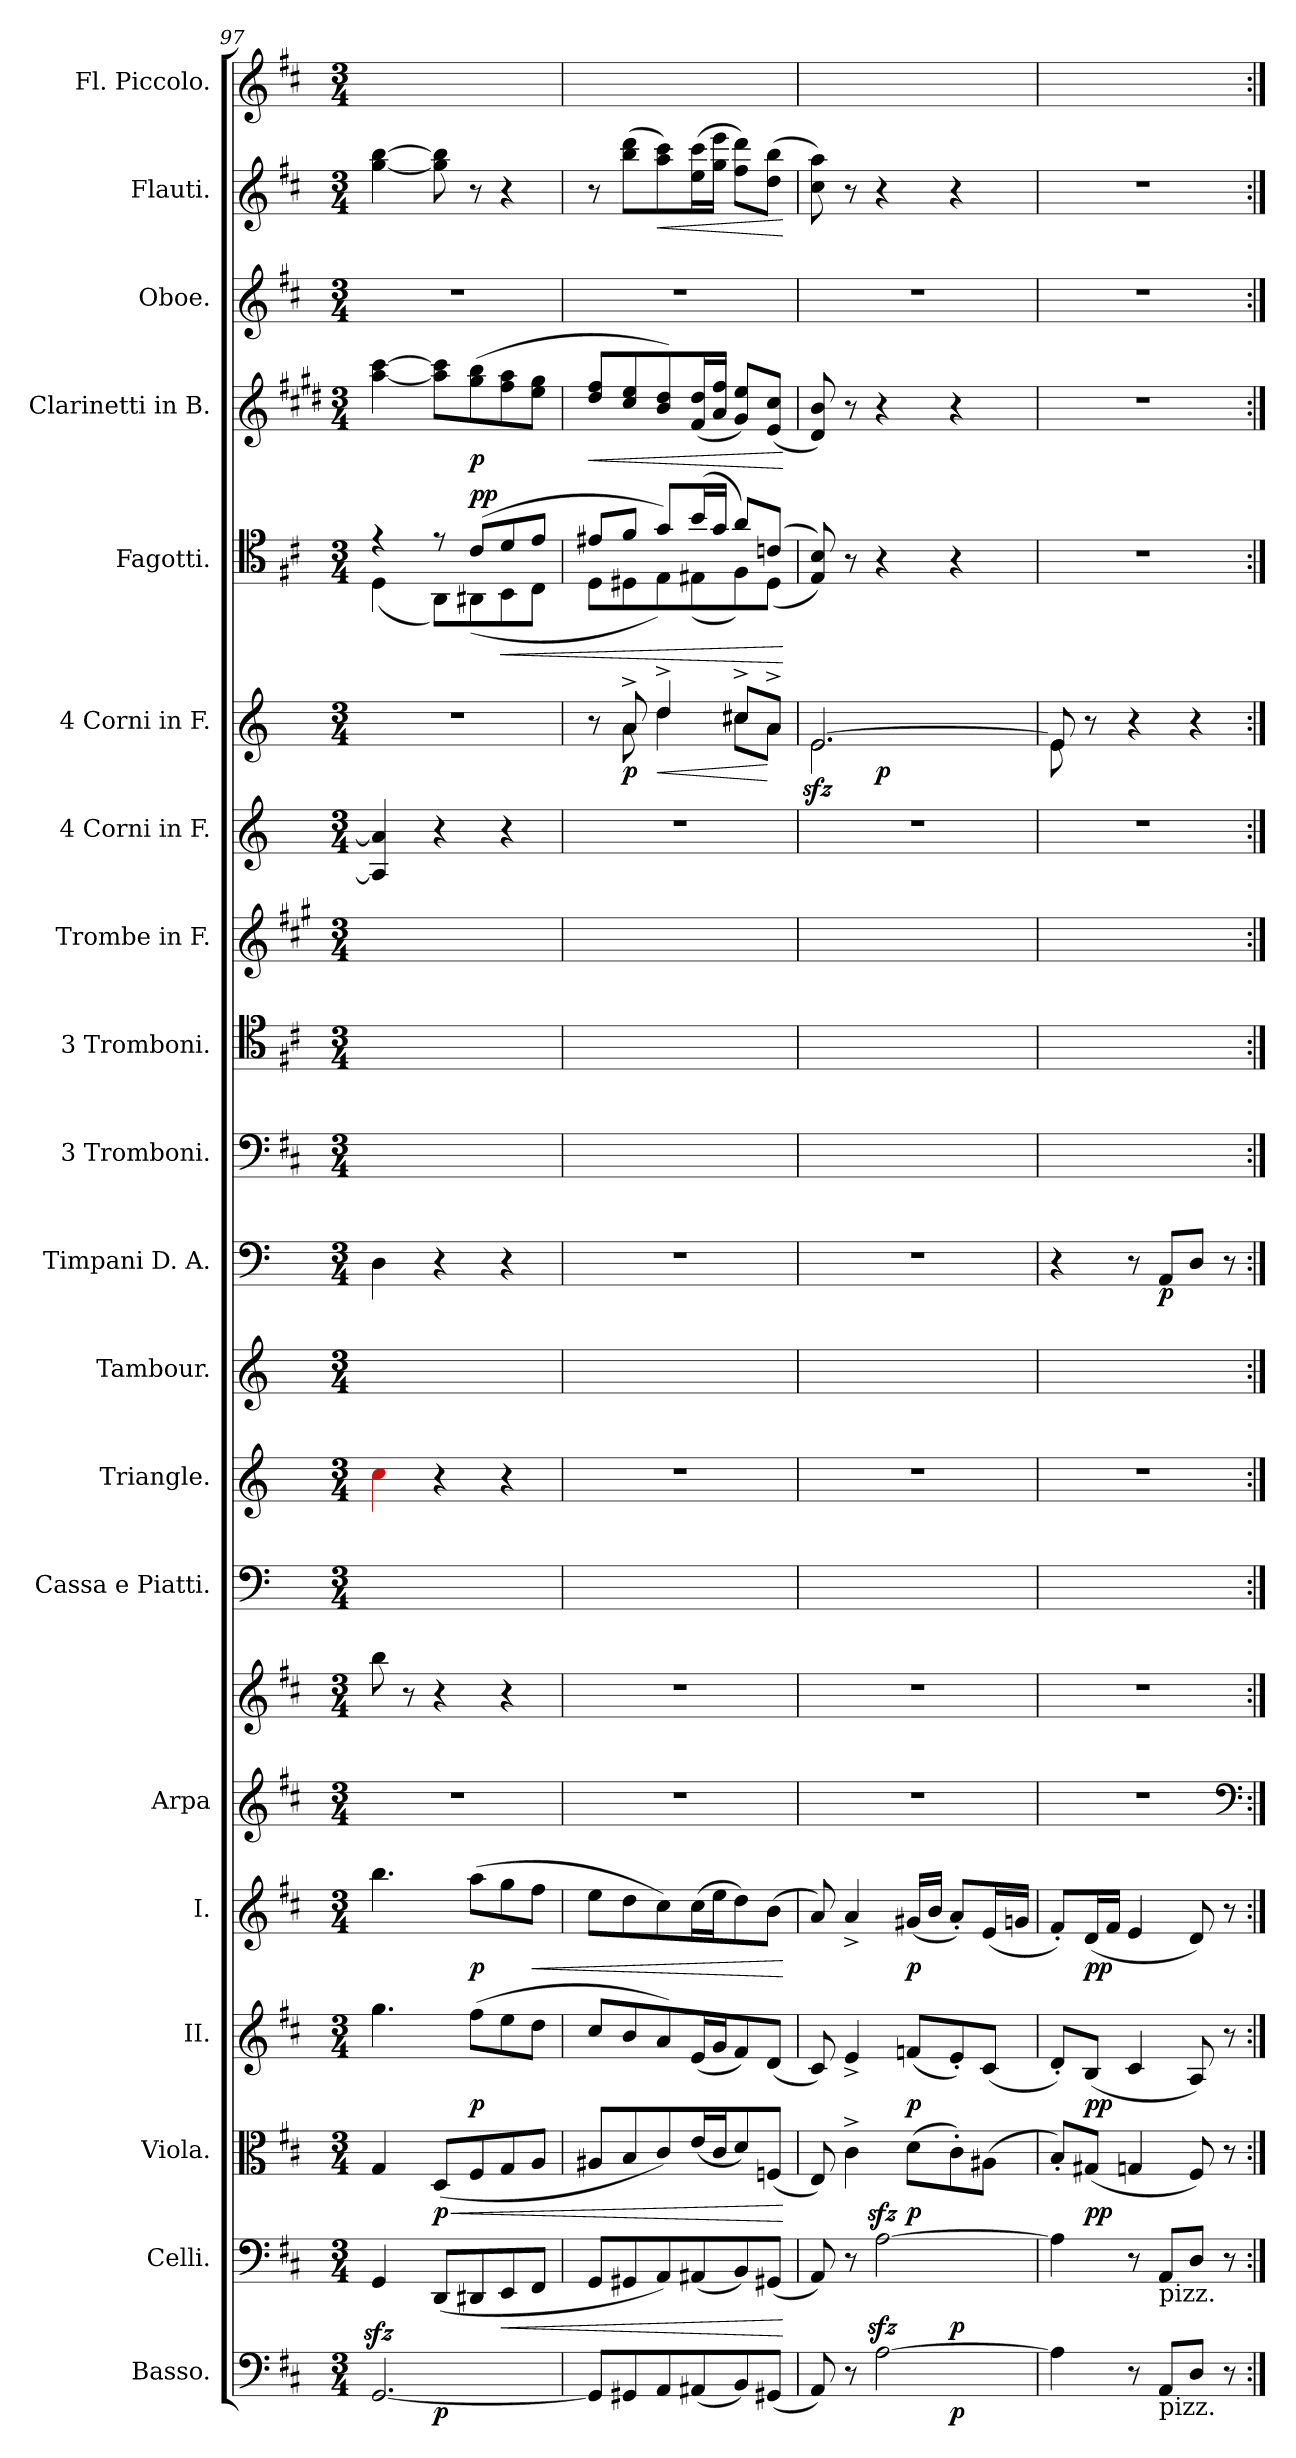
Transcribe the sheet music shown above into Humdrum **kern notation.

**kern	**dynam	**kern	**dynam	**kern	**dynam	**kern	**dynam	**kern	**dynam	**kern	**kern	**kern	**kern	**kern	**kern	**dynam	**kern	**kern	**kern	**kern	**kern	**dynam	**kern	**dynam	**kern	**dynam	**kern	**kern	**dynam	**kern
*part20	*part20	*part19	*part19	*part18	*part18	*part17	*part17	*part16	*part16	*part15	*part15	*part14	*part13	*part12	*part11	*part11	*part10	*part9	*part8	*part7	*part6	*part6	*part5	*part5	*part4	*part4	*part3	*part2	*part2	*part1
*staff21	*staff21	*staff20	*staff20	*staff19	*staff19	*staff18	*staff18	*staff17	*staff17	*staff16	*staff15	*staff14	*staff13	*staff12	*staff11	*staff11	*staff10	*staff9	*staff8	*staff7	*staff6	*staff6	*staff5	*staff5	*staff4	*staff4	*staff3	*staff2	*staff2	*staff1
*I"Basso.	*	*I"Celli.	*	*I"Viola.	*	*I"II.	*	*I"I.	*	*I"Arpa	*	*I"Cassa e Piatti.	*I"Triangle.	*I"Tambour.	*I"Timpani D. A.	*	*I"3 Tromboni.	*I"3 Tromboni.	*I"Trombe in F.	*I"4 Corni in F.	*I"4 Corni in F.	*	*I"Fagotti.	*	*I"Clarinetti in B.	*	*I"Oboe.	*I"Flauti.	*	*I"Fl. Piccolo.
*I'b	*	*	*	*I'vla	*	*	*	*	*	*I'arp	*	*I'piatti	*	*I'tamb	*I'timp	*	*I'trb	*I'trb	*I'tr in F	*I'cor in F	*I'cor in F	*	*I'fag	*	*	*	*I'ob	*I'fl	*	*I'picc
*clefF4	*	*clefF4	*	*clefC3	*	*clefG2	*	*clefG2	*	*clefG2	*	*clefF4	*	*clefG2	*clefF4	*	*clefF4	*clefC4	*clefG2	*clefG2	*clefG2	*	*clefC4	*	*clefG2	*	*clefG2	*clefG2	*	*clefG2
*ITrd8c12	*	*	*	*	*	*	*	*	*	*	*	*	*	*	*	*	*	*	*ITrd-3c-5	*ITrd4c7	*ITrd4c7	*	*	*	*ITrd1c2	*	*	*	*	*
*k[f#c#]	*	*k[f#c#]	*	*k[f#c#]	*	*k[f#c#]	*	*k[f#c#]	*	*k[f#c#]	*k[f#c#]	*k[]	*	*k[]	*k[]	*	*k[f#c#]	*k[f#c#]	*k[f#c#]	*k[b-]	*k[b-]	*	*k[f#c#]	*	*k[f#c#]	*	*k[f#c#]	*k[f#c#]	*	*k[f#c#]
*M3/4	*	*M3/4	*	*M3/4	*	*M3/4	*	*M3/4	*	*M3/4	*M3/4	*M3/4	*M3/4	*M3/4	*M3/4	*	*M3/4	*M3/4	*M3/4	*M3/4	*M3/4	*	*M3/4	*	*M3/4	*	*M3/4	*M3/4	*	*M3/4
=97	=97	=97	=97	=97	=97	=97	=97	=97	=97	=97	=97	=97	=97	=97	=97	=97	=97	=97	=97	=97	=97	=97	=97	=97	=97	=97	=97	=97	=97	=97
*^	*	*	*	*	*	*	*	*	*	*	*	*	*	*	*	*	*	*	*	*	*	*	*^	*	*	*	*	*	*	*
[2.GGGzz</	4ryy	.	4GG/	.	4G/	.	4.gg\	.	4.bb\	.	2.r	8bb\	2.ryy	4Rcc\	2.ryy	4D\	.	2.ryy	2.ryy	2.ryy	4D]/ 4d]/	2.r	.	4r	(4D\	.	[4gg\ [4bb\	.	2.r	[4gg\ [4bb\	.	2.ryy
.	.	.	.	.	.	.	.	.	.	.	.	8r	.	.	.	.	.	.	.	.	.	.	.	.	.	.	.	.	.	.	.	.
!	!	!LO:DY:b	!	!	!	!LO:HP:b	!	!	!	!	!	!	!	!	!	!	!	!	!	!	!	!	!	!	!	!	!	!	!	!	!	!
!	!	!	!	!	!	!LO:DY:n=1:b	!	!	!	!	!	!	!	!	!	!	!	!	!	!	!	!	!	!	!	!	!	!	!	!	!	!
.	2ryy	p	(8DD/L	.	(8D/L	< p	.	.	.	.	.	4r	.	4r	.	4r	.	.	.	.	4r	.	.	8r	8AA\L)	.	8gg]\ 8bb]\L	.	.	8gg]\ 8bb]\	.	.
!	!	!	!	!	!	!	!	!LO:DY:b	!	!LO:DY:b	!	!	!	!	!	!	!	!	!	!	!	!	!	!	!	!LO:HP:b	!	!	!	!	!	!
!	!	!	!	!	!	!	!	!	!	!	!	!	!	!	!	!	!	!	!	!	!	!	!	!	!	!LO:DY:n=1:a	!	!	!	!	!	!
!	!	!	!	!	!	!	!	!	!	!	!	!	!	!	!	!	!	!	!	!	!	!	!	!	!	!LO:DY:n=2:b	!	!LO:DY:b	!	!	!	!
.	.	.	8DD#X/	.	8F#/	.	(8ff#\L	p	(8aa\L	p	.	.	.	.	.	.	.	.	.	.	.	.	.	(8c#/L	(8AA#X\	< p p	(8ff#\ 8aa\	p	.	8r	.	.
!	!	!	!	!LO:HP:b	!	!	!	!	!	!	!	!	!	!	!	!	!	!	!	!	!	!	!	!	!	!	!	!	!	!	!	!
.	.	.	8EE/	<	8G/	.	8ee\	.	8gg\	.	.	4r	.	4r	.	4r	.	.	.	.	4r	.	.	8d/	8BB\	.	8ee\ 8gg\	.	.	4r	.	.
!	!	!	!	!	!	!	!	!	!	!LO:HP:b	!	!	!	!	!	!	!	!	!	!	!	!	!	!	!	!	!	!	!	!	!	!
.	.	.	8FF#/J	.	8A/J	.	8dd\J	.	8ff#\J	<	.	.	.	.	.	.	.	.	.	.	.	.	.	8e/J	8C#\J	.	8dd\ 8ff#\J	.	.	.	.	.
=98	=98	=98	=98	=98	=98	=98	=98	=98	=98	=98	=98	=98	=98	=98	=98	=98	=98	=98	=98	=98	=98	=98	=98	=98	=98	=98	=98	=98	=98	=98	=98	=98
*	*	*	*	*	*	*	*	*	*	*	*	*	*	*	*	*	*	*	*	*	*	*^	*	*	*	*	*	*	*	*	*	*
!LO:TX:b:i:t=Da Capo le prime due parti e poi la Coda.	!	!	!	!	!	!	!	!	!	!	!	!	!	!	!	!	!	!	!	!	!	!	!	!	!	!	!	!	!	!	!	!	!
!	!	!	!	!	!	!	!	!	!	!	!	!	!	!	!	!	!	!	!	!	!	!	!	!	!	!	!	!	!LO:HP:b	!	!	!	!
*v	*v	*	*	*	*	*	*	*	*	*	*	*	*	*	*	*	*	*	*	*	*	*	*	*	*	*	*	*	*	*	*	*	*
8GGG/L]	.	8GG/L	.	8A#X/L	.	8cc#/L	.	8ee\L	.	2.r	2.r	2.ryy	2.r	2.ryy	2.r	.	2.ryy	2.ryy	2.ryy	2.r	8r	8ryy	.	8e#X/L	8D\L	.	8cc#/ 8ee/L	<	2.r	8r	.	2.ryy
!	!	!	!	!	!	!	!	!	!	!	!	!	!	!	!	!	!	!	!	!	!	!	!LO:DY:b	!	!	!	!	!	!	!	!	!
8GGG#X/	.	8GG#X/	.	8B/	.	8b/	.	8dd\	.	.	.	.	.	.	.	.	.	.	.	.	8d^/	8d\	p	8f#/J	8D#X\	.	8b/ 8dd/	.	.	(8bb\ 8ddd\L	.	.
!	!	!	!	!	!	!	!	!	!	!	!	!	!	!	!	!	!	!	!	!	!	!	!LO:HP:b	!	!	!	!	!	!	!	!LO:HP:b	!
8AAA/	.	8AA/)	.	8c#/)	.	8a/)	.	8cc#\)	.	.	.	.	.	.	.	.	.	.	.	.	4g^/	4g\	<	8g/L)	8E\)	.	8a/ 8cc#/)	.	.	8aa\ 8ccc#\)	<	.
(8AAA#X/	.	(8AA#X/	.	(16e/L	.	(16e/L	.	(16cc#\L	.	.	.	.	.	.	.	.	.	.	.	.	.	.	.	(16b/L	(8E#X\	.	(16e/ 16cc#/L	.	.	(16ee\ 16ccc#\L	.	.
.	.	.	.	16c#/J	.	16g/J	.	16ee\J	.	.	.	.	.	.	.	.	.	.	.	.	.	.	.	16g/JJ	.	.	16g/ 16ee/JJ	.	.	16gg\ 16eee\JJ	.	.
8BBB/)	.	8BB/)	.	8d/)	.	8f#/)	.	8dd\)	.	.	.	.	.	.	.	.	.	.	.	.	8f#X^/L	8f#X\L	.	8a/L)	8F#\)	.	8f#/ 8dd/L)	.	.	8ff#\ 8ddd\L)	.	.
(8GGG#X/J	.	(8GG#X/J	.	(8Fn/J	.	(8d/J	.	(8b\J	.	.	.	.	.	.	.	.	.	.	.	.	8d^/J	8d\J	[	(8cn/J	(8D#\J	.	(8d/ 8b/J	.	.	(8dd\ 8bb\J	.	.
*	*	*	*	*	*	*	*	*	*	*	*	*	*	*	*	*	*	*	*	*	*v	*v	*	*	*	*	*	*	*	*	*	*
*	*	*	*	*	*	*	*	*	*	*	*	*	*	*	*	*	*	*	*	*	*	*	*v	*v	*	*	*	*	*	*	*
.	.	.	[	.	[	.	.	.	[	.	.	.	.	.	.	.	.	.	.	.	.	.	.	[	.	[	.	.	[	.
=99	=99	=99	=99	=99	=99	=99	=99	=99	=99	=99	=99	=99	=99	=99	=99	=99	=99	=99	=99	=99	=99	=99	=99	=99	=99	=99	=99	=99	=99	=99
*^	*	*^	*	*	*	*	*	*	*	*	*	*	*	*	*	*	*	*	*	*	*^	*	*	*	*	*	*	*	*	*
*	*	*	*	*	*	*	*	*	*	*	*	*	*	*	*	*	*	*	*	*	*	*	*	*^	*	*	*	*	*	*	*	*	*
8AAA/)	2ryy	.	8AA/)	2ryy	.	8E/)	.	8c#/)	.	8a/)	.	2.r	2.r	2.ryy	2.r	2.ryy	2.r	.	2.ryy	2.ryy	2.ryy	2.r	[2.A/	2.Azz<\	4ryy	.	8E/ 8B/))	.	8c#/ 8a/)	.	2.r	8cc#\ 8aa\)	.	2.ryy
8r	.	.	8r	.	.	4c#^\	.	4e^/	.	4a^>/	.	.	.	.	.	.	.	.	.	.	.	.	.	.	.	.	8r	.	8r	.	.	8r	.	.
!	!	!	!	!	!	!	!	!	!	!	!	!	!	!	!	!	!	!	!	!	!	!	!	!	!	!LO:DY:b	!	!	!	!	!	!	!	!
[2AAzz<\	.	.	[2Azz<\	.	.	.	.	.	.	.	.	.	.	.	.	.	.	.	.	.	.	.	.	.	2ryy	p	4r	.	4r	.	.	4r	.	.
!	!	!	!	!	!	!	!LO:DY:b	!	!LO:DY:b	!	!LO:DY:b	!	!	!	!	!	!	!	!	!	!	!	!	!	!	!	!	!	!	!	!	!	!	!
.	.	.	.	.	.	(8d\L	p	(8fn/L	p	(16g#X/LL	p	.	.	.	.	.	.	.	.	.	.	.	.	.	.	.	.	.	.	.	.	.	.	.
.	.	.	.	.	.	.	.	.	.	16b/JJ	.	.	.	.	.	.	.	.	.	.	.	.	.	.	.	.	.	.	.	.	.	.	.	.
!	!	!LO:DY:b	!	!	!LO:DY:b	!	!	!	!	!	!	!	!	!	!	!	!	!	!	!	!	!	!	!	!	!	!	!	!	!	!	!	!	!
.	4ryy	p	.	4ryy	p	8c#'\)	.	8e'/)	.	8a'/L)	.	.	.	.	.	.	.	.	.	.	.	.	.	.	.	.	4r	.	4r	.	.	4r	.	.
.	.	.	.	.	.	(8A#X\J	.	(8c#/J	.	(16e/L	.	.	.	.	.	.	.	.	.	.	.	.	.	.	.	.	.	.	.	.	.	.	.	.
.	.	.	.	.	.	.	.	.	.	16gn/JJ	.	.	.	.	.	.	.	.	.	.	.	.	.	.	.	.	.	.	.	.	.	.	.	.
*v	*v	*	*	*	*	*	*	*	*	*	*	*	*	*	*	*	*	*	*	*	*	*	*	*v	*v	*	*	*	*	*	*	*	*	*
*	*	*v	*v	*	*	*	*	*	*	*	*	*	*	*	*	*	*	*	*	*	*	*	*	*	*	*	*	*	*	*	*	*
=100	=100	=100	=100	=100	=100	=100	=100	=100	=100	=100	=100	=100	=100	=100	=100	=100	=100	=100	=100	=100	=100	=100	=100	=100	=100	=100	=100	=100	=100	=100	=100
4AA\]	.	4A\]	.	8B'/L)	.	8d'/L)	.	8f#'/L)	.	2.r	2.r	2.ryy	2.r	2.ryy	4r	.	2.ryy	2.ryy	2.ryy	2.r	8A/]	8A\	.	2.r	.	2.r	.	2.r	2.r	.	2.ryy
!	!	!	!	!	!LO:DY:b	!	!LO:DY:b	!	!LO:DY:b	!	!	!	!	!	!	!	!	!	!	!	!	!	!	!	!	!	!	!	!	!	!
.	.	.	.	(8G#X/J	pp	(8B/J	pp	(16d/L	pp	.	.	.	.	.	.	.	.	.	.	.	8r	8ryy	.	.	.	.	.	.	.	.	.
.	.	.	.	.	.	.	.	16f#/JJ	.	.	.	.	.	.	.	.	.	.	.	.	.	.	.	.	.	.	.	.	.	.	.
8r	.	8r	.	4Gn/	.	4c#/	.	4e/	.	.	.	.	.	.	8r	.	.	.	.	.	4r	4ryy	.	.	.	.	.	.	.	.	.
!	!	!LO:TX:b:t=pizz.	!	!	!	!	!	!	!	!	!	!	!	!	!	!	!	!	!	!	!	!	!	!	!	!	!	!	!	!	!
!LO:TX:b:t=pizz.	!	!	!	!	!	!	!	!	!	!	!	!	!	!	!	!	!	!	!	!	!	!	!	!	!	!	!	!	!	!	!
8AAA/L	.	8AA/L	.	.	.	.	.	.	.	.	.	.	.	.	8AA/L	p	.	.	.	.	.	.	.	.	.	.	.	.	.	.	.
8DD/J	.	8D/J	.	8F#/)	.	8A/)	.	8d/)	.	.	.	.	.	.	8D/J	.	.	.	.	.	4r	4ryy	.	.	.	.	.	.	.	.	.
8r	.	8r	.	8r	.	8r	.	8r	.	.	.	.	.	.	8r	.	.	.	.	.	.	.	.	.	.	.	.	.	.	.	.
*	*	*	*	*	*	*	*	*	*	*	*	*	*	*	*	*	*	*	*	*	*v	*v	*	*	*	*	*	*	*	*	*
*	*	*	*	*	*	*	*	*	*	*clefF4	*	*	*	*	*	*	*	*	*	*	*	*	*	*	*	*	*	*	*	*
=:|!	=:|!	=:|!	=:|!	=:|!	=:|!	=:|!	=:|!	=:|!	=:|!	=:|!	=:|!	=:|!	=:|!	=:|!	=:|!	=:|!	=:|!	=:|!	=:|!	=:|!	=:|!	=:|!	=:|!	=:|!	=:|!	=:|!	=:|!	=:|!	=:|!	=:|!
*-	*-	*-	*-	*-	*-	*-	*-	*-	*-	*-	*-	*-	*-	*-	*-	*-	*-	*-	*-	*-	*-	*-	*-	*-	*-	*-	*-	*-	*-	*-
